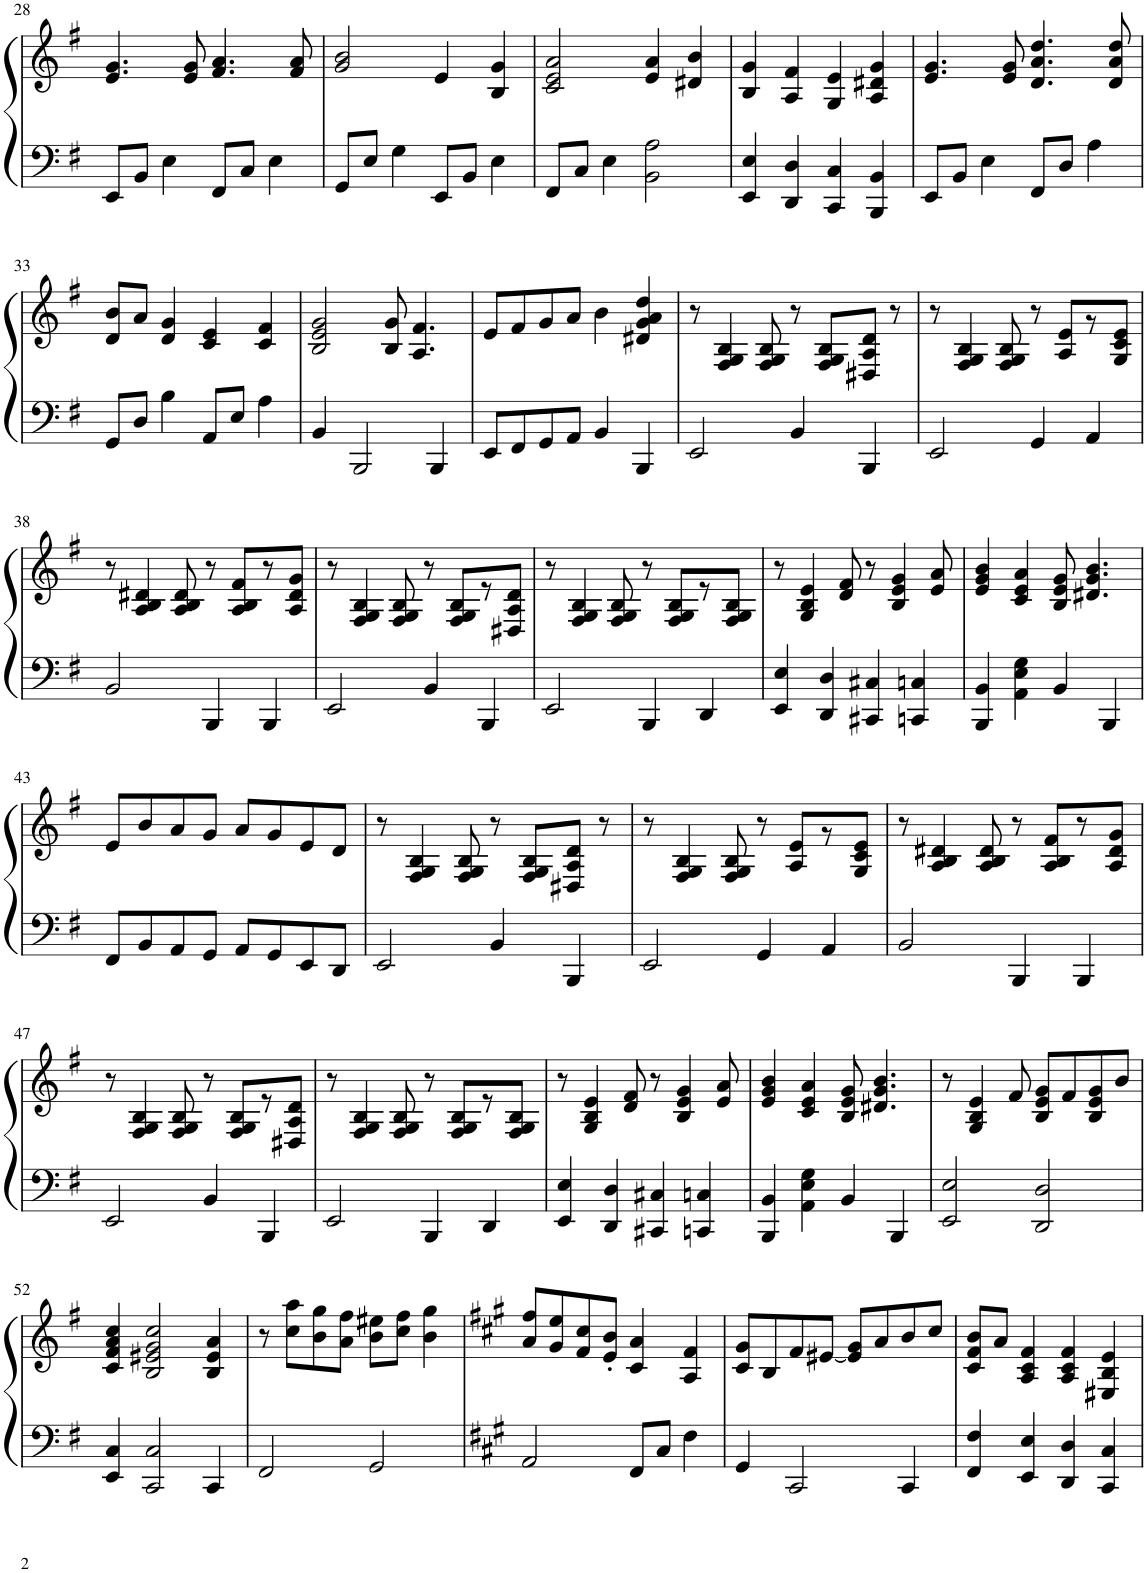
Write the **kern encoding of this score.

**kern	**kern
*part1	*part1
*staff2	*staff1
*I"Piano	*
*I'Pno	*
!!LO:PB:g=z
*clefF4	*clefG2
*k[f#]	*k[f#]
*M4/4	*M4/4
=28	=28
8EE/L	4.e/ 4.g/
8BB/J	.
4E\	.
.	8e/ 8g/
8FF#/L	4.f#/ 4.a/
8C/J	.
4E\	.
.	8f#/ 8a/
=29	=29
8GG/L	2g/ 2b/
8E/J	.
4G\	.
8EE/L	4e/
8BB/J	.
4E\	4B/ 4g/
=30	=30
8FF#/L	2c/ 2e/ 2a/
8C/J	.
4E\	.
2BB\ 2A\	4e/ 4a/
.	4d#X/ 4b/
=31	=31
4EE/ 4E/	4B/ 4g/
4DD/ 4D/	4A/ 4f#/
4CC/ 4C/	4G/ 4e/
4BBB/ 4BB/	4A/ 4d#X/ 4g/
=32	=32
8EE/L	4.e/ 4.g/
8BB/J	.
4E\	.
.	8e/ 8g/
8FF#/L	4.d/ 4.a/ 4.dd/
8D/J	.
4A\	.
.	8d/ 8a/ 8dd/
!!LO:LB:g=z
=33	=33
8GG/L	8d/ 8b/L
8D/J	8a/J
4B\	4d/ 4g/
8AA/L	4c/ 4e/
8E/J	.
4A\	4c/ 4f#/
=34	=34
4BB/	2B/ 2e/ 2g/
2BBB/	.
.	8B/ 8g/
.	4.A/ 4.f#/
4BBB/	.
=35	=35
8EE/L	8e/L
8FF#/	8f#/
8GG/	8g/
8AA/J	8a/J
4BB/	4b\
4BBB/	4d#X/ 4g/ 4a/ 4dd/
=36	=36
2EE/	8r
.	4F#/ 4G/ 4B/
.	8F#/ 8G/ 8B/
4BB/	8r
.	8F#/ 8G/ 8B/L
4BBB/	8D#X/ 8A/ 8d/J
.	8r
=37	=37
2EE/	8r
.	4F#/ 4G/ 4B/
.	8F#/ 8G/ 8B/
4GG/	8r
.	8A/ 8e/L
4AA/	8r
.	8G/ 8c/ 8e/J
!!LO:LB:g=z
=38	=38
2BB/	8r
.	4A/ 4B/ 4d#X/
.	8A/ 8B/ 8d#/
4BBB/	8r
.	8A/ 8B/ 8f#/L
4BBB/	8r
.	8A/ 8d#/ 8g/J
=39	=39
2EE/	8r
.	4F#/ 4G/ 4B/
.	8F#/ 8G/ 8B/
4BB/	8r
.	8F#/ 8G/ 8B/L
4BBB/	8r
.	8D#X/ 8A/ 8d/J
=40	=40
2EE/	8r
.	4F#/ 4G/ 4B/
.	8F#/ 8G/ 8B/
4BBB/	8r
.	8F#/ 8G/ 8B/L
4DD/	8r
.	8F#/ 8G/ 8B/J
=41	=41
4EE/ 4E/	8r
.	4G/ 4B/ 4e/
4DD/ 4D/	.
.	8d/ 8f#/
4CC#X/ 4C#X/	8r
.	4B/ 4e/ 4g/
4CCn/ 4Cn/	.
.	8e/ 8a/
=42	=42
4BBB/ 4BB/	4e/ 4g/ 4b/
4AA\ 4E\ 4G\	4c/ 4e/ 4a/
4BB/	8B/ 8e/ 8g/
.	4.d#X/ 4.g/ 4.b/
4BBB/	.
!!LO:LB:g=z
=43	=43
8FF#/L	8e/L
8BB/	8b/
8AA/	8a/
8GG/J	8g/J
8AA/L	8a/L
8GG/	8g/
8EE/	8e/
8DD/J	8d/J
=44	=44
2EE/	8r
.	4F#/ 4G/ 4B/
.	8F#/ 8G/ 8B/
4BB/	8r
.	8F#/ 8G/ 8B/L
4BBB/	8D#X/ 8A/ 8d/J
.	8r
=45	=45
2EE/	8r
.	4F#/ 4G/ 4B/
.	8F#/ 8G/ 8B/
4GG/	8r
.	8A/ 8e/L
4AA/	8r
.	8G/ 8c/ 8e/J
=46	=46
2BB/	8r
.	4A/ 4B/ 4d#X/
.	8A/ 8B/ 8d#/
4BBB/	8r
.	8A/ 8B/ 8f#/L
4BBB/	8r
.	8A/ 8d#/ 8g/J
!!LO:LB:g=z
=47	=47
2EE/	8r
.	4F#/ 4G/ 4B/
.	8F#/ 8G/ 8B/
4BB/	8r
.	8F#/ 8G/ 8B/L
4BBB/	8r
.	8D#X/ 8A/ 8d/J
=48	=48
2EE/	8r
.	4F#/ 4G/ 4B/
.	8F#/ 8G/ 8B/
4BBB/	8r
.	8F#/ 8G/ 8B/L
4DD/	8r
.	8F#/ 8G/ 8B/J
=49	=49
4EE/ 4E/	8r
.	4G/ 4B/ 4e/
4DD/ 4D/	.
.	8d/ 8f#/
4CC#X/ 4C#X/	8r
.	4B/ 4e/ 4g/
4CCn/ 4Cn/	.
.	8e/ 8a/
=50	=50
4BBB/ 4BB/	4e/ 4g/ 4b/
4AA\ 4E\ 4G\	4c/ 4e/ 4a/
4BB/	8B/ 8e/ 8g/
.	4.d#X/ 4.g/ 4.b/
4BBB/	.
=51	=51
2EE/ 2E/	8r
.	4G/ 4B/ 4e/
.	8f#/
2DD/ 2D/	8B/ 8e/ 8g/L
.	8f#/
.	8B/ 8e/ 8g/
.	8b/J
!!LO:LB:g=z
=52	=52
4EE/ 4C/	4c/ 4f#/ 4a/ 4cc/
2CC/ 2C/	2B/ 2e#X/ 2g/ 2cc/
4CC/	4B/ 4e#/ 4a/
=53	=53
2FF#/	8r
.	8cc\ 8aa\L
.	8b\ 8gg\
.	8a\ 8ff#\J
2GG/	8b\ 8ee#X\L
.	8cc\ 8ff#\J
.	4b\ 4gg\
=54	=54
*k[f#c#g#]	*k[f#c#g#]
2AA/	8a/ 8ff#/L
.	8g#/ 8ee/
.	8f#/ 8cc#/
.	8e/' 8b/'J
8FF#/L	4c#/ 4a/
8C#/J	.
4F#\	4A/ 4f#/
=55	=55
4GG#/	8c#/ 8g#/L
.	8B/
2CC#/	8f#/
.	[<8e#X/J
.	8e#/] 8g#/L
.	8a/
4CC#/	8b/
.	8cc#/J
=56	=56
4FF#/ 4F#/	8c#/ 8f#/ 8b/L
.	8a/J
4EE/ 4E/	4A/ 4c#/ 4f#/
4DD/ 4D/	4A/ 4c#/ 4f#/
4CC#/ 4C#/	4E#X/ 4B/ 4e/
=	=
*-	*-
